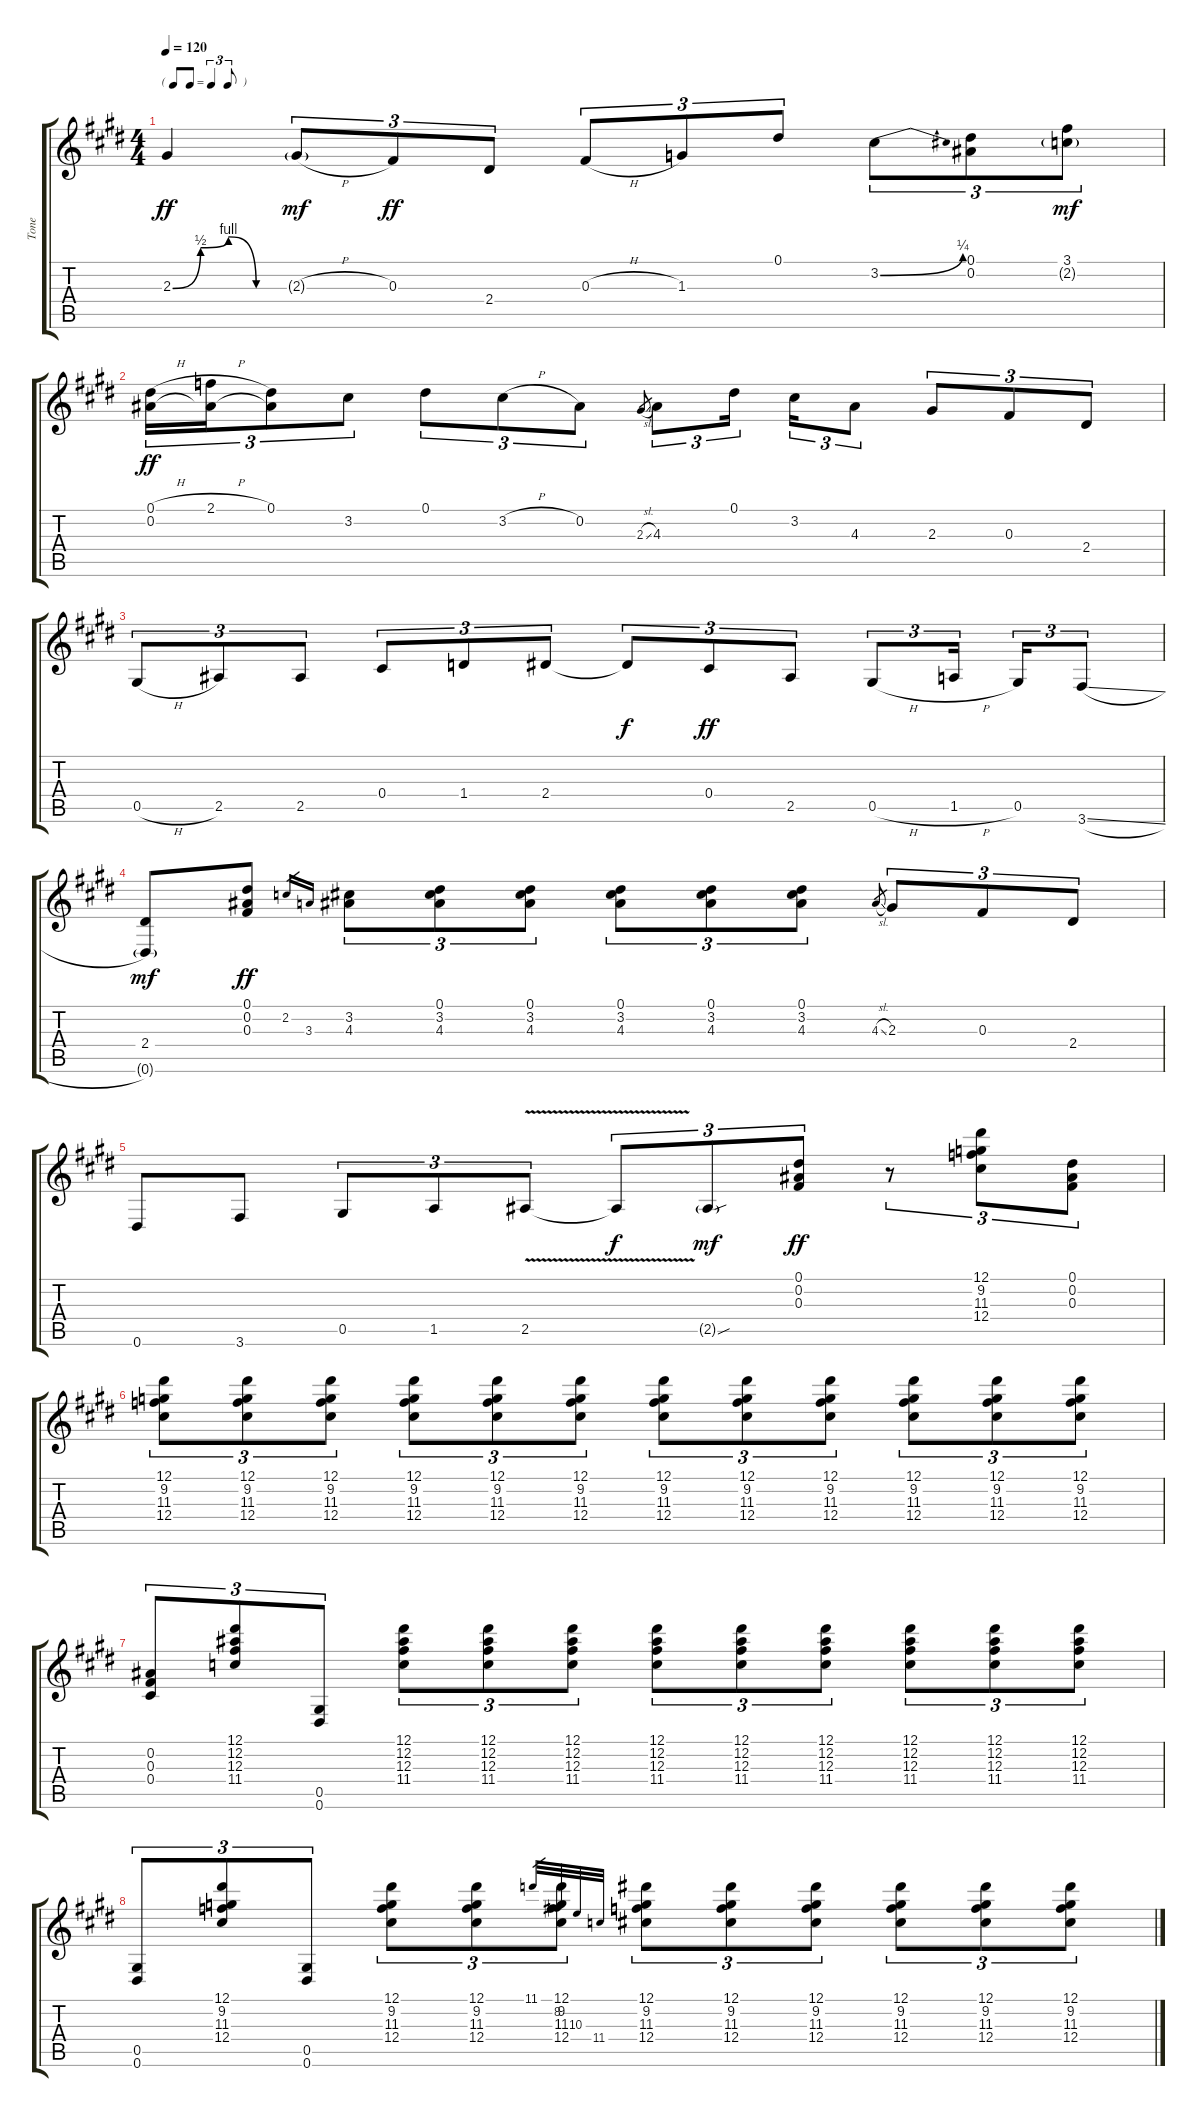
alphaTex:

\track ("Tone" "Tone") {instrument fretlessbass}
\staff {score tabs}
\tuning (Eb4 Bb3 Gb3 Db3 Ab2 Eb2) {hide}
\ts (4 4)
\tf triplet8th
\tempo 120
\clef g2
\ks e
2.3{be (custom 0 0 15 2 30 4 45 0 60 0)}.4{dy ff} 2.3{h g}.8{tu (3 2) dy mf} 0.3.8{tu (3 2) dy ff} 2.4.8{tu (3 2)} 0.3{h}.8{tu (3 2)} 1.3.8{tu (3 2)} 0.1.8{tu (3 2)} 3.2{be (bend 0 0 60 1)}.8{tu (3 2)} (0.1 0.2).8{tu (3 2)} (3.1 2.2{g}).8{tu (3 2) dy mf} |
(0.1{h} 0.2).16{tu (3 2) dy ff} (2.1{h} 0.2{t}).16{tu (3 2)} (0.1 0.2{t}).8{tu (3 2)} 3.2.8{tu (3 2)} 0.1.8{tu (3 2)} 3.2{h}.8{tu (3 2)} 0.2.8{tu (3 2)} 2.3{sl}.8{gr} 4.3.8{tu (3 2)} 0.1.16{tu (3 2)} 3.2.16{tu (3 2)} 4.3.8{tu (3 2)} 2.3.8{tu (3 2)} 0.3.8{tu (3 2)} 2.4.8{tu (3 2)} |
0.5{h}.8{tu (3 2)} 2.5.8{tu (3 2)} 2.5.8{tu (3 2)} 0.4.8{tu (3 2)} 1.4.8{tu (3 2)} 2.4.8{tu (3 2)} 2.4{t}.8{tu (3 2) dy f} 0.4.8{tu (3 2) dy ff} 2.5.8{tu (3 2)} 0.5{h}.8{tu (3 2)} 1.5{h}.16{tu (3 2)} 0.5.16{tu (3 2)} 3.6{sl}.8{tu (3 2)} |
(2.4 0.6{g}).8{dy mf} (0.1 0.2 0.3).8{dy ff} 2.2.16{gr} 3.3.16{gr} (3.2 4.3).8{tu (3 2)} (0.1 3.2 4.3).8{tu (3 2)} (0.1 3.2 4.3).8{tu (3 2)} (0.1 3.2 4.3).8{tu (3 2)} (0.1 3.2 4.3).8{tu (3 2)} (0.1 3.2 4.3).8{tu (3 2)} 4.3{sl}.8{gr} 2.3.8{tu (3 2)} 0.3.8{tu (3 2)} 2.4.8{tu (3 2)} |
0.6.8 3.6.8 0.5.8{tu (3 2)} 1.5.8{tu (3 2)} 2.5{v}.8{tu (3 2)} 2.5{t}.8{tu (3 2) dy f} 2.5{sou g}.8{tu (3 2) dy mf} (0.1 0.2 0.3).8{tu (3 2) dy ff} r.8{tu (3 2)} (12.1 9.2 11.3 12.4).8{tu (3 2)} (0.1 0.2 0.3).8{tu (3 2)} |
(12.1 9.2 11.3 12.4).8{tu (3 2)} (12.1 9.2 11.3 12.4).8{tu (3 2)} (12.1 9.2 11.3 12.4).8{tu (3 2)} (12.1 9.2 11.3 12.4).8{tu (3 2)} (12.1 9.2 11.3 12.4).8{tu (3 2)} (12.1 9.2 11.3 12.4).8{tu (3 2)} (12.1 9.2 11.3 12.4).8{tu (3 2)} (12.1 9.2 11.3 12.4).8{tu (3 2)} (12.1 9.2 11.3 12.4).8{tu (3 2)} (12.1 9.2 11.3 12.4).8{tu (3 2)} (12.1 9.2 11.3 12.4).8{tu (3 2)} (12.1 9.2 11.3 12.4).8{tu (3 2)} |
(0.2 0.3 0.4).8{tu (3 2)} (12.1 12.2 12.3 11.4).8{tu (3 2)} (0.5 0.6).8{tu (3 2)} (12.1 12.2 12.3 11.4).8{tu (3 2)} (12.1 12.2 12.3 11.4).8{tu (3 2)} (12.1 12.2 12.3 11.4).8{tu (3 2)} (12.1 12.2 12.3 11.4).8{tu (3 2)} (12.1 12.2 12.3 11.4).8{tu (3 2)} (12.1 12.2 12.3 11.4).8{tu (3 2)} (12.1 12.2 12.3 11.4).8{tu (3 2)} (12.1 12.2 12.3 11.4).8{tu (3 2)} (12.1 12.2 12.3 11.4).8{tu (3 2)} |
(0.5 0.6).8{tu (3 2)} (12.1 9.2 11.3 12.4).8{tu (3 2)} (0.5 0.6).8{tu (3 2)} (12.1 9.2 11.3 12.4).8{tu (3 2)} (12.1 9.2 11.3 12.4).8{tu (3 2)} (12.1 9.2 11.3 12.4).8{tu (3 2)} 11.1.32{gr} 8.2.32{gr} 10.3.32{gr} 11.4.32{gr} (12.1 9.2 11.3 12.4).8{tu (3 2)} (12.1 9.2 11.3 12.4).8{tu (3 2)} (12.1 9.2 11.3 12.4).8{tu (3 2)} (12.1 9.2 11.3 12.4).8{tu (3 2)} (12.1 9.2 11.3 12.4).8{tu (3 2)} (12.1 9.2 11.3 12.4).8{tu (3 2)}
